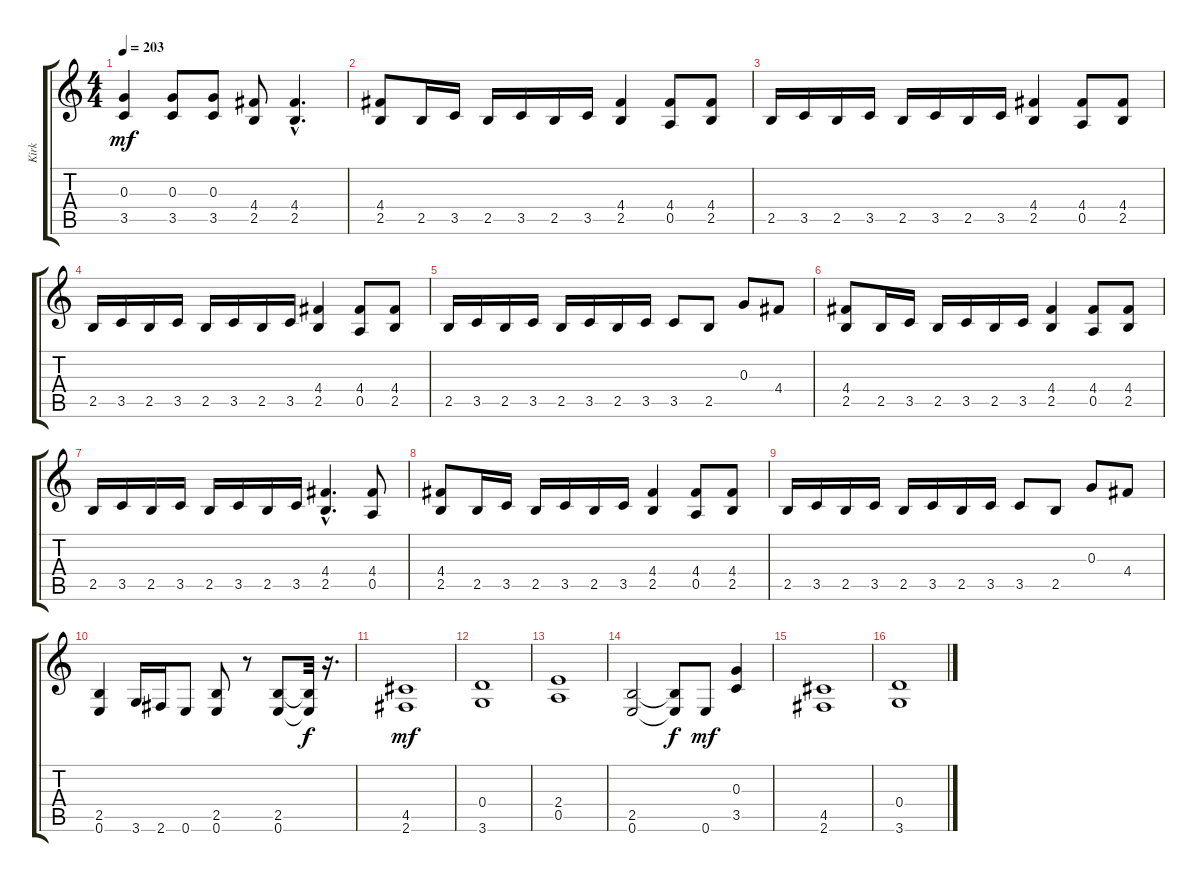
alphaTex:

\track ("Kirk" "Kirk") {instrument distortionguitar}
\staff {score tabs}
\tuning (E4 B3 G3 D3 A2 E2) {hide}
\ts (4 4)
\tempo 203
\clef g2
\ks c
(0.3 3.5).4{dy mf} (0.3 3.5).8 (0.3 3.5).8 (4.4 2.5).8 (4.4{hac} 2.5{hac}).4{d} |
(4.4 2.5).8 2.5.16 3.5.16 2.5.16 3.5.16 2.5.16 3.5.16 (4.4 2.5).4 (4.4 0.5).8 (4.4 2.5).8 |
2.5.16 3.5.16 2.5.16 3.5.16 2.5.16 3.5.16 2.5.16 3.5.16 (4.4 2.5).4 (4.4 0.5).8 (4.4 2.5).8 |
2.5.16 3.5.16 2.5.16 3.5.16 2.5.16 3.5.16 2.5.16 3.5.16 (4.4 2.5).4 (4.4 0.5).8 (4.4 2.5).8 |
2.5.16 3.5.16 2.5.16 3.5.16 2.5.16 3.5.16 2.5.16 3.5.16 3.5.8 2.5.8 0.3.8 4.4.8 |
(4.4 2.5).8 2.5.16 3.5.16 2.5.16 3.5.16 2.5.16 3.5.16 (4.4 2.5).4 (4.4 0.5).8 (4.4 2.5).8 |
2.5.16 3.5.16 2.5.16 3.5.16 2.5.16 3.5.16 2.5.16 3.5.16 (4.4{hac} 2.5{hac}).4{d} (4.4 0.5).8 |
(4.4 2.5).8 2.5.16 3.5.16 2.5.16 3.5.16 2.5.16 3.5.16 (4.4 2.5).4 (4.4 0.5).8 (4.4 2.5).8 |
2.5.16 3.5.16 2.5.16 3.5.16 2.5.16 3.5.16 2.5.16 3.5.16 3.5.8 2.5.8 0.3.8 4.4.8 |
(2.5 0.6).4 3.6.16 2.6.16 0.6.8 (2.5 0.6).8 r.8 (2.5 0.6).8 (2.5{t} 0.6{t}).32{dy f} r.16{d} |
(4.5 2.6).1{dy mf} |
(0.4 3.6).1 |
(2.4 0.5).1 |
(2.5 0.6).2 (2.5{t} 0.6{t}).8{dy f} 0.6.8{dy mf} (0.3 3.5).4 |
(4.5 2.6).1 |
(0.4 3.6).1
